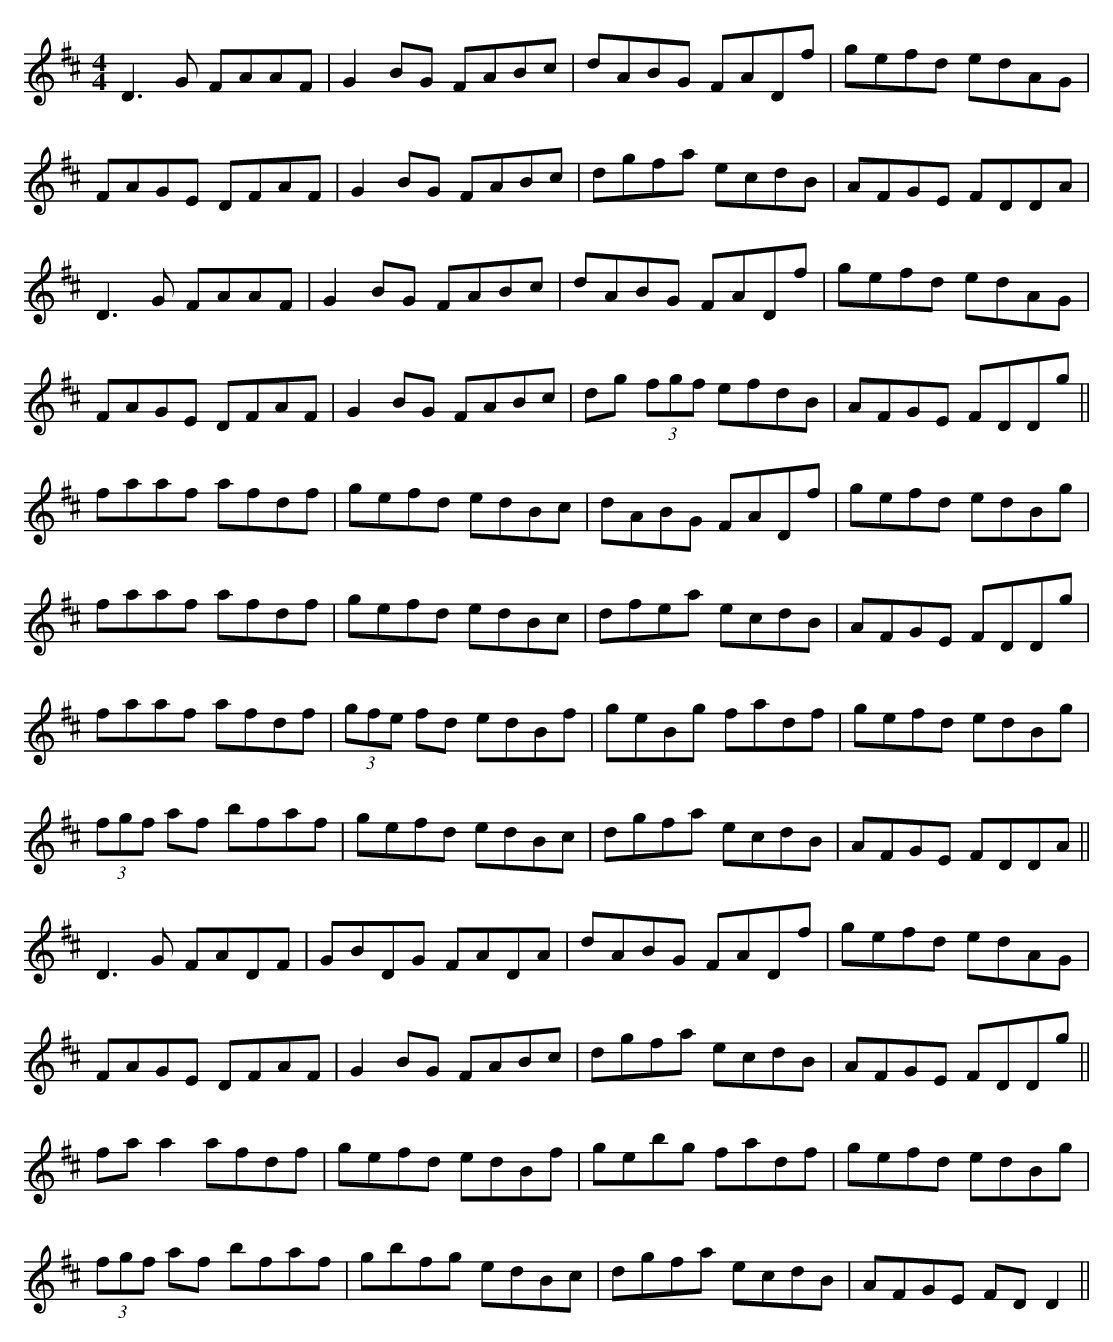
X:1
M:4/4
K:D
D3G FAAF|G2 BG FABc|dABG FADf|gefd edAG|
FAGE DFAF|G2 BG FABc|dgfa ecdB|AFGE FDDA|
D3G FAAF|G2 BG FABc|dABG FADf|gefd edAG|
FAGE DFAF|G2 BG FABc|dg (3fgf efdB|AFGE FDDg||
faaf afdf|gefd edBc|dABG FADf|gefd edBg|
faaf afdf|gefd edBc|dfea ecdB|AFGE FDDg|
faaf afdf|(3gfe fd edBf|geBg fadf|gefd edBg|
(3fgf af bfaf|gefd edBc|dgfa ecdB|AFGE FDDA||
D3G FADF|GBDG FADA|dABG FADf|gefd edAG|
FAGE DFAF|G2 BG FABc|dgfa ecdB|AFGE FDDg||
fa a2 afdf|gefd edBf|gebg fadf|gefd edBg|
(3fgf af bfaf|gbfg edBc|dgfa ecdB|AFGE FD D2||
